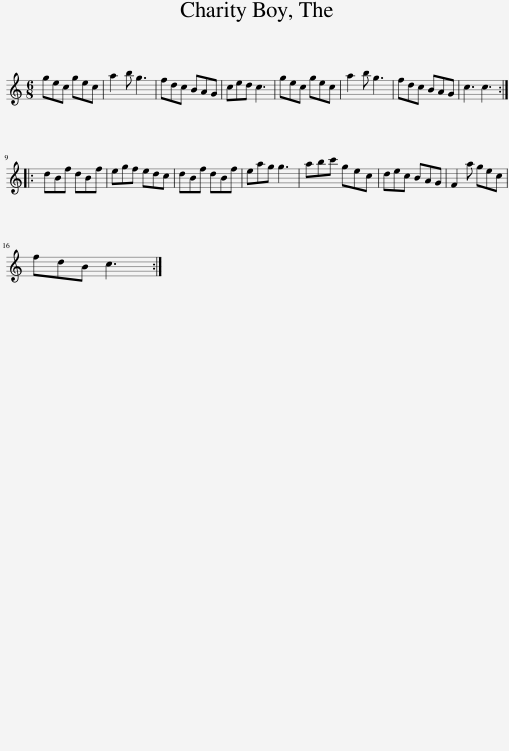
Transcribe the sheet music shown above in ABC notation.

X:1
L:1/8
M:6/8
I:linebreak $
K:C
V:1 treble
V:1
 gec gec | a2 b g3 | fdc BAG | ced c3 | gec gec | %5
 a2 b g3 | fdc BAG | c3 c3 ::$ dBf dBf | egf edc | %10
 dBf dBf | eag g3 | abc' gec | dec BAG | F2 a gec |$ %15
 fdB c3 :| %16
